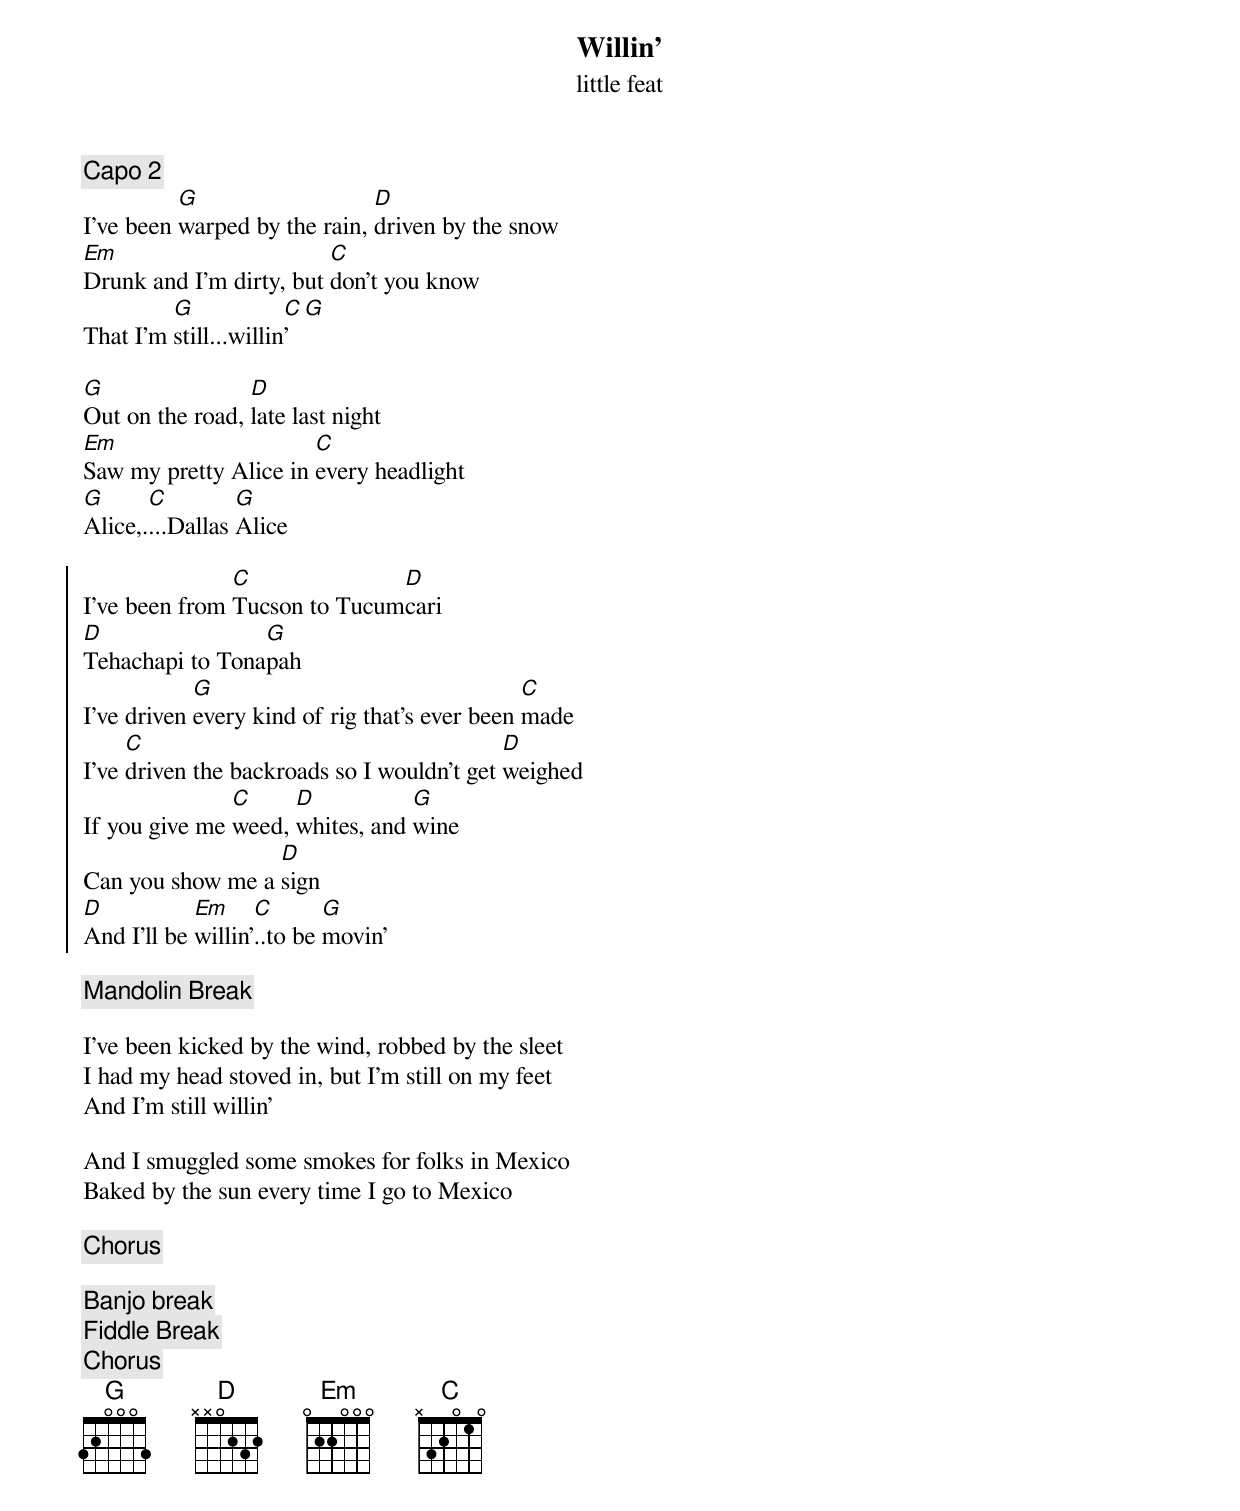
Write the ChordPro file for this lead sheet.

{title: Willin'}
{subtitle: little feat}
{c:  Capo 2}
I've been [G]warped by the rain, [D]driven by the snow
[Em]Drunk and I'm dirty, but [C]don't you know
That I'm [G]still...willin[C]' [G]

[G]Out on the road, [D]late last night
[Em]Saw my pretty Alice in [C]every headlight
[G]Alice,.[C]...Dallas [G]Alice

{soc}
I’ve been from [C]Tucson to Tucum[D]cari
[D]Tehachapi to Tona[G]pah
I’ve driven [G]every kind of rig that’s ever been [C]made
I’ve [C]driven the backroads so I wouldn’t get [D]weighed
If you give me [C]weed, [D]whites, and [G]wine
Can you show me a [D]sign
[D]And I’ll be [Em]willin’[C]..to be [G]movin’
{eoc}

{c:Mandolin Break}

I've been kicked by the wind, robbed by the sleet
I had my head stoved in, but I'm still on my feet
And I'm still willin'

And I smuggled some smokes for folks in Mexico
Baked by the sun every time I go to Mexico

{c:Chorus}

{c:Banjo break}
{c:Fiddle Break}
{c:Chorus}
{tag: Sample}
